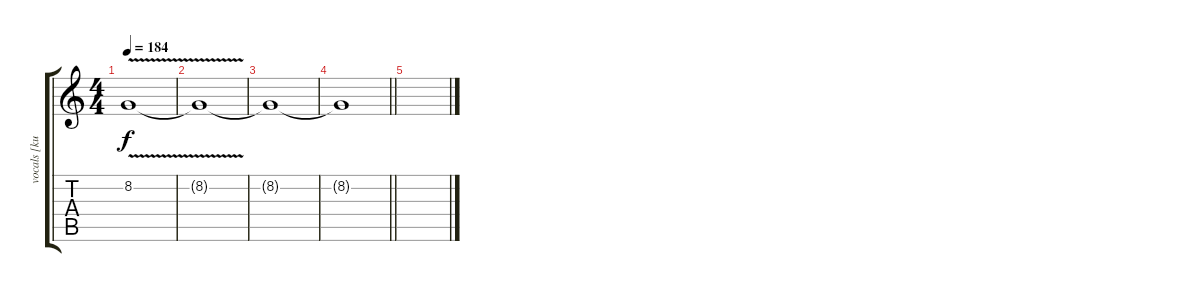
\track ("vocals [kuroneko]" "vocals [ku") {instrument flute}
\staff {score tabs}
\tuning (E4 B3 G3 D3 A2 E2) {hide}
\ts (4 4)
\tempo 184
\clef g2
\ks c
8.2{v t}.1{dy f} |
8.2{t}.1 |
8.2{t}.1 |
\barLineRight lightlight
8.2{t}.1 |
\section ("" "")
